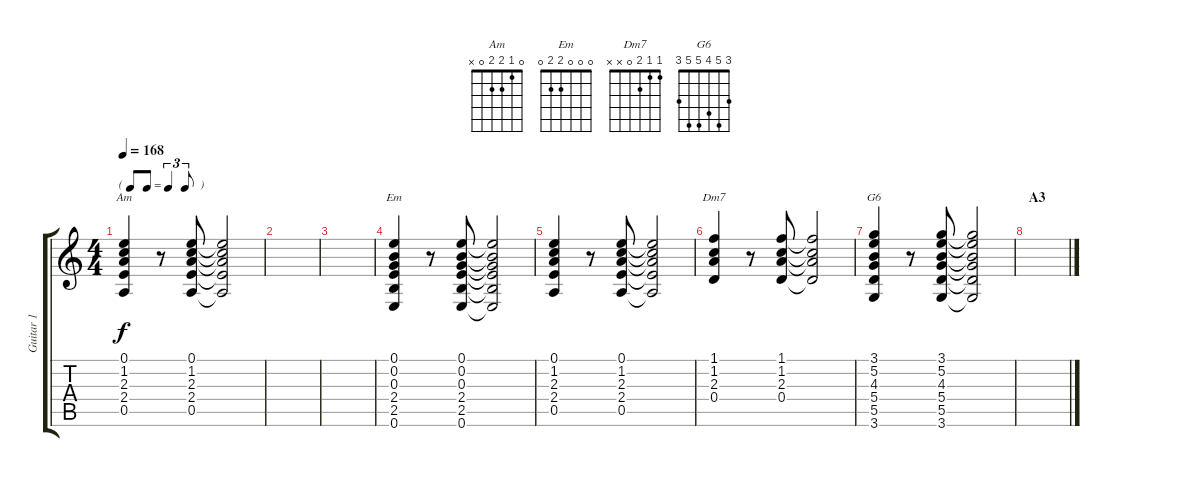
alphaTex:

\track ("Guitar 1" "Guitar 1") {instrument electricguitarjazz}
\staff {score tabs}
\tuning (E4 B3 G3 D3 A2 E2) {hide}
\chord ("Am" 0 1 2 2 0 x)
\chord ("Em" 0 0 0 2 2 0)
\chord ("Dm7" 1 1 2 0 x x)
\chord ("G6" 3 5 4 5 5 3)
\ts (4 4)
\tf triplet8th
\tempo 168
\clef g2
\ks c
(0.1 1.2 2.3 2.4 0.5).4{ch "Am" dy f} r.8 (0.1 1.2 2.3 2.4 0.5).8 (0.1{t} 1.2{t} 2.3{t} 2.4{t} 0.5{t}).2 |
|
|
(0.1 0.2 0.3 2.4 2.5 0.6).4{ch "Em"} r.8 (0.1 0.2 0.3 2.4 2.5 0.6).8 (0.1{t} 0.2{t} 0.3{t} 2.4{t} 2.5{t} 0.6{t}).2 |
(0.1 1.2 2.3 2.4 0.5).4 r.8 (0.1 1.2 2.3 2.4 0.5).8 (0.1{t} 1.2{t} 2.3{t} 2.4{t} 0.5{t}).2 |
(1.1 1.2 2.3 0.4).4{ch "Dm7"} r.8 (1.1 1.2 2.3 0.4).8 (1.1{t} 1.2{t} 2.3{t} 0.4{t}).2 |
(3.1 5.2 4.3 5.4 5.5 3.6).4{ch "G6"} r.8 (3.1 5.2 4.3 5.4 5.5 3.6).8 (3.1{t} 5.2{t} 4.3{t} 5.4{t} 5.5{t} 3.6{t}).2 |
\section ("" "A3")
